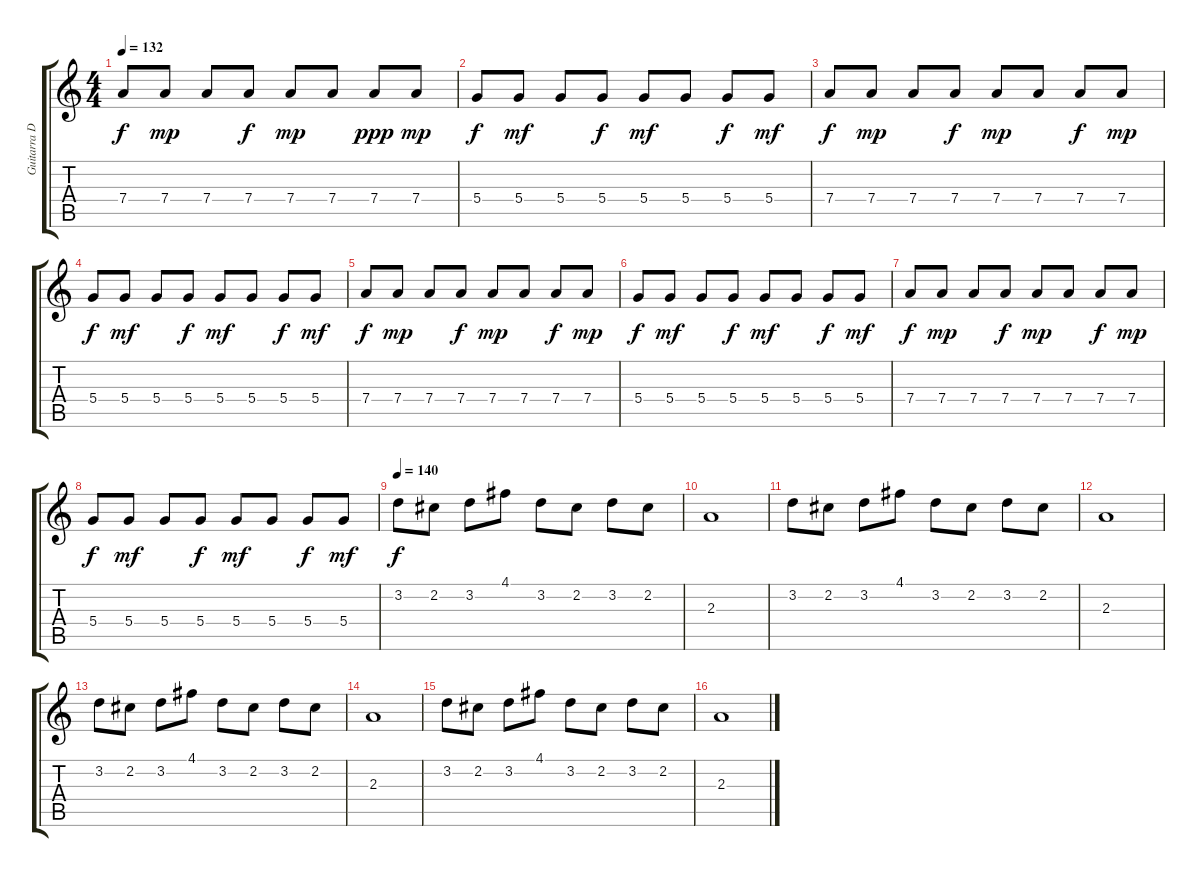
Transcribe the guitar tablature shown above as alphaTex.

\track ("Guitarra Direita" "Guitarra D") {instrument acousticguitarsteel}
\staff {score tabs}
\tuning (D4 B3 G3 D3 A2 E2) {hide}
\ts (4 4)
\tempo 132
\clef g2
\ks c
7.4.8{dy f instrument acousticguitarsteel} 7.4.8{dy mp} 7.4.8 7.4.8{dy f} 7.4.8{dy mp} 7.4.8 7.4.8{dy ppp} 7.4.8{dy mp} |
5.4.8{dy f} 5.4.8{dy mf} 5.4.8 5.4.8{dy f} 5.4.8{dy mf} 5.4.8 5.4.8{dy f} 5.4.8{dy mf} |
7.4.8{dy f} 7.4.8{dy mp} 7.4.8 7.4.8{dy f} 7.4.8{dy mp} 7.4.8 7.4.8{dy f} 7.4.8{dy mp} |
5.4.8{dy f} 5.4.8{dy mf} 5.4.8 5.4.8{dy f} 5.4.8{dy mf} 5.4.8 5.4.8{dy f} 5.4.8{dy mf} |
7.4.8{dy f} 7.4.8{dy mp} 7.4.8 7.4.8{dy f} 7.4.8{dy mp} 7.4.8 7.4.8{dy f} 7.4.8{dy mp} |
5.4.8{dy f} 5.4.8{dy mf} 5.4.8 5.4.8{dy f} 5.4.8{dy mf} 5.4.8 5.4.8{dy f} 5.4.8{dy mf} |
7.4.8{dy f} 7.4.8{dy mp} 7.4.8 7.4.8{dy f} 7.4.8{dy mp} 7.4.8 7.4.8{dy f} 7.4.8{dy mp} |
5.4.8{dy f} 5.4.8{dy mf} 5.4.8 5.4.8{dy f} 5.4.8{dy mf} 5.4.8 5.4.8{dy f} 5.4.8{dy mf} |
\tempo 140
3.2.8{dy f} 2.2.8 3.2.8 4.1.8 3.2.8 2.2.8 3.2.8 2.2.8 |
2.3.1 |
3.2.8 2.2.8 3.2.8 4.1.8 3.2.8 2.2.8 3.2.8 2.2.8 |
2.3.1 |
3.2.8 2.2.8 3.2.8 4.1.8 3.2.8 2.2.8 3.2.8 2.2.8 |
2.3.1 |
3.2.8 2.2.8 3.2.8 4.1.8 3.2.8 2.2.8 3.2.8 2.2.8 |
2.3.1
